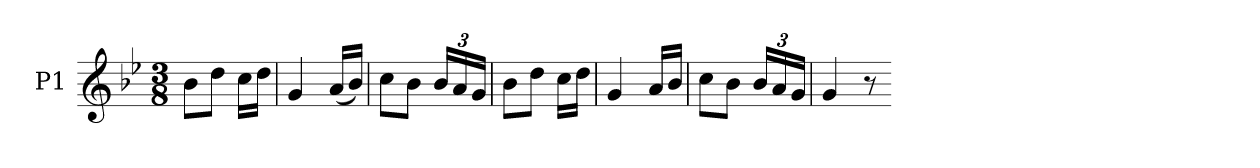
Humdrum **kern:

**kern
*part1
*staff1
*I"P1
*clefG2
*k[b-e-]
*g:
*M3/8
=1
8b-L
8ddJ
16ccLL
16ddJJ
=2
4g
(16aLL
16b-JJ)
=3
8ccL
8b-J
24b-LL
24a
24gJJ
=4
8b-L
8ddJ
16ccLL
16ddJJ
=5
4g
16aLL
16b-JJ
=6
8ccL
8b-J
24b-LL
24a
24gJJ
=7
4g
8r
=-
*-
